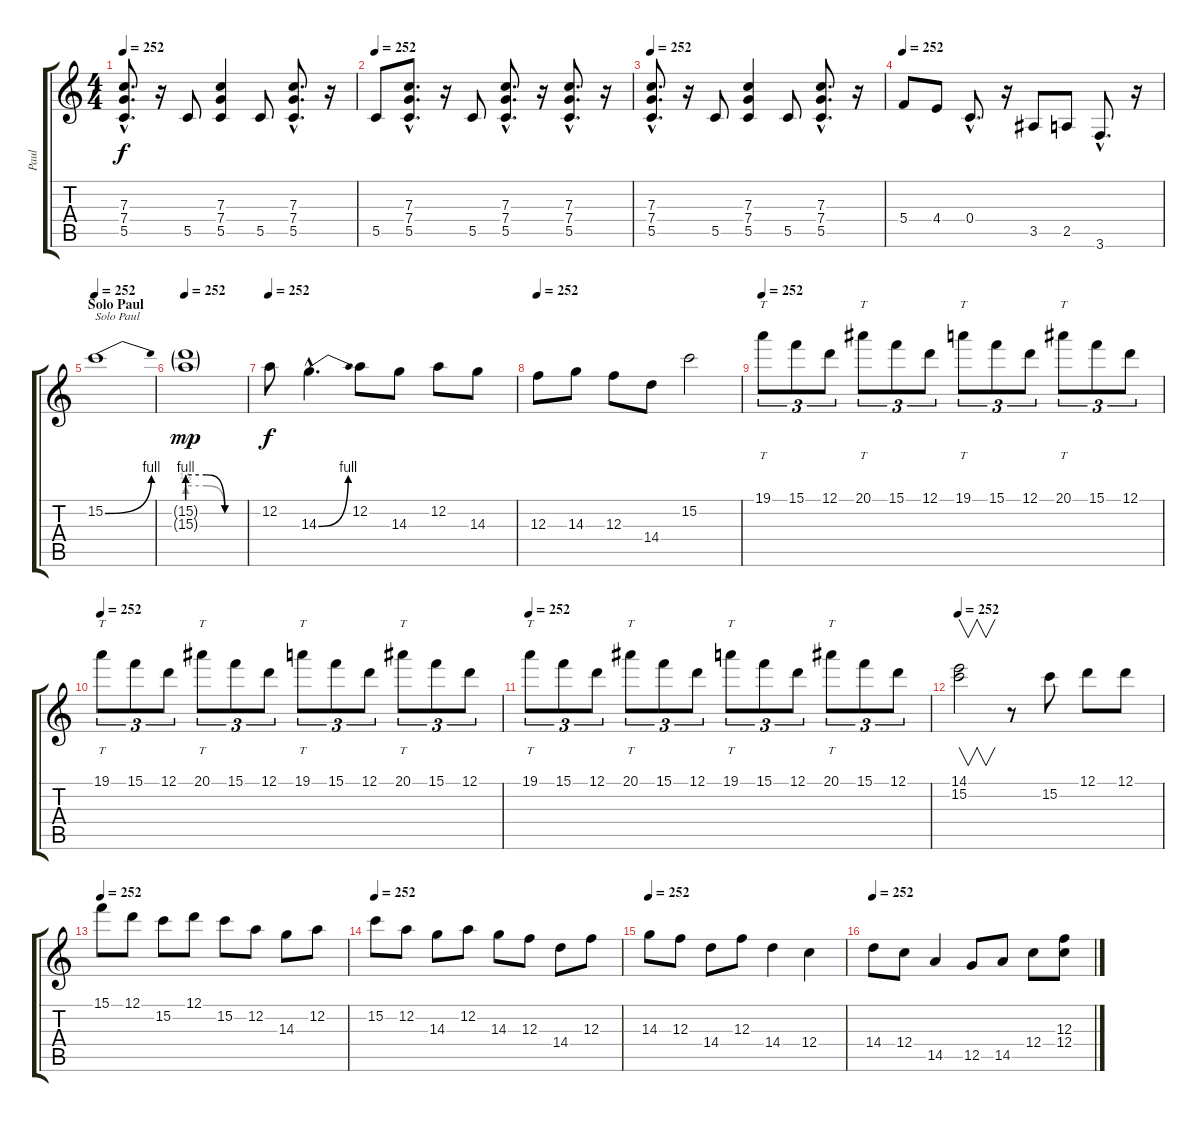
\track ("Paul" "Paul") {instrument distortionguitar}
\staff {score tabs}
\tuning (D4 A3 F3 C3 G2 D2) {hide}
\ts (4 4)
\tempo 252
\clef g2
\ks c
(7.3{hac} 7.4{hac} 5.5{hac}).8{d dy f} r.16 5.5.8 (7.3 7.4 5.5).4 5.5.8 (7.3{hac} 7.4{hac} 5.5{hac}).8{d} r.16 |
\tempo 252
5.5.8 (7.3{hac} 7.4{hac} 5.5{hac}).8{d} r.16 5.5.8 (7.3{hac} 7.4{hac} 5.5{hac}).8{d} r.16 (7.3{hac} 7.4{hac} 5.5{hac}).8{d} r.16 |
\tempo 252
(7.3{hac} 7.4{hac} 5.5{hac}).8{d} r.16 5.5.8 (7.3 7.4 5.5).4 5.5.8 (7.3{hac} 7.4{hac} 5.5{hac}).8{d} r.16 |
\tempo 252
5.4.8 4.4.8 0.4{hac}.8{d} r.16 3.5.8 2.5.8 3.6{hac}.8{d} r.16 |
\section ("" "Solo Paul")
\tempo 252
15.2{be (bend 0 0 60 4)}.1{txt "Solo Paul"} |
\tempo 252
(15.2{be (custom 0 4 20 4 40 0 60 0) g} 15.3{be (custom 0 2 20 2 40 0 60 0) g}).1{dy mp} |
\tempo 252
12.2.8{dy f} 14.3{be (bend 0 0 60 4) hac}.4{d} 12.2.8 14.3.8 12.2.8 14.3.8 |
\tempo 252
12.3.8 14.3.8 12.3.8 14.4.8 15.2.2 |
\tempo 252
19.1.8{tt tu (3 2)} 15.1.8{tu (3 2)} 12.1.8{tu (3 2)} 20.1.8{tt tu (3 2)} 15.1.8{tu (3 2)} 12.1.8{tu (3 2)} 19.1.8{tt tu (3 2)} 15.1.8{tu (3 2)} 12.1.8{tu (3 2)} 20.1.8{tt tu (3 2)} 15.1.8{tu (3 2)} 12.1.8{tu (3 2)} |
\tempo 252
19.1.8{tt tu (3 2)} 15.1.8{tu (3 2)} 12.1.8{tu (3 2)} 20.1.8{tt tu (3 2)} 15.1.8{tu (3 2)} 12.1.8{tu (3 2)} 19.1.8{tt tu (3 2)} 15.1.8{tu (3 2)} 12.1.8{tu (3 2)} 20.1.8{tt tu (3 2)} 15.1.8{tu (3 2)} 12.1.8{tu (3 2)} |
\tempo 252
19.1.8{tt tu (3 2)} 15.1.8{tu (3 2)} 12.1.8{tu (3 2)} 20.1.8{tt tu (3 2)} 15.1.8{tu (3 2)} 12.1.8{tu (3 2)} 19.1.8{tt tu (3 2)} 15.1.8{tu (3 2)} 12.1.8{tu (3 2)} 20.1.8{tt tu (3 2)} 15.1.8{tu (3 2)} 12.1.8{tu (3 2)} |
\tempo 252
(14.1 15.2).2{v} r.8 15.2.8 12.1.8 12.1.8 |
\tempo 252
15.1.8 12.1.8 15.2.8 12.1.8 15.2.8 12.2.8 14.3.8 12.2.8 |
\tempo 252
15.2.8 12.2.8 14.3.8 12.2.8 14.3.8 12.3.8 14.4.8 12.3.8 |
\tempo 252
14.3.8 12.3.8 14.4.8 12.3.8 14.4.4 12.4.4 |
\tempo 252
14.4.8 12.4.8 14.5.4 12.5.8 14.5.8 12.4.8 (12.3 12.4).8
